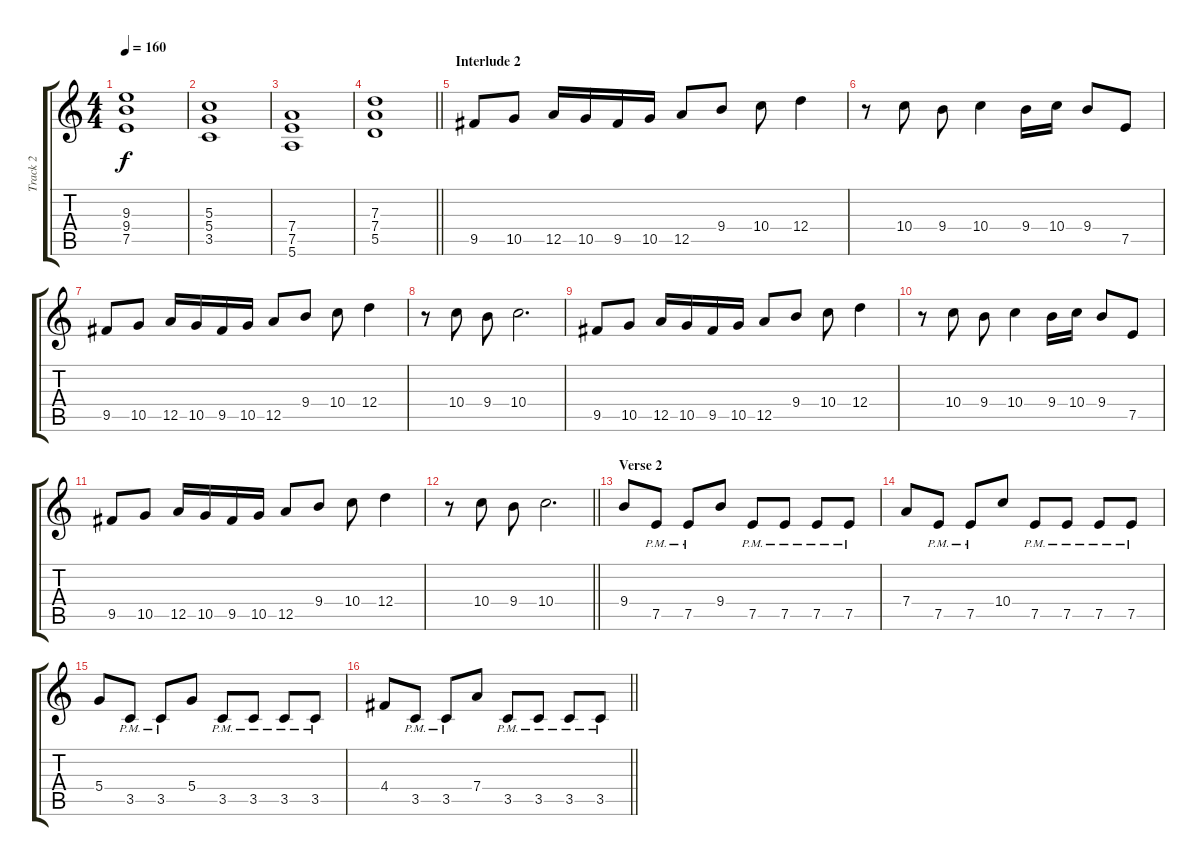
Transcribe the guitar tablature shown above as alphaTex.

\track ("Track 2" "Track 2") {instrument distortionguitar}
\staff {score tabs}
\tuning (E4 B3 G3 D3 A2 E2) {hide}
\ts (4 4)
\tempo 160
\clef g2
\ks c
(9.3 9.4 7.5).1{dy f} |
(5.3 5.4 3.5).1 |
(7.4 7.5 5.6).1 |
\barLineRight lightlight
(7.3 7.4 5.5).1 |
\section ("" "Interlude 2")
9.5.8 10.5.8 12.5.16 10.5.16 9.5.16 10.5.16 12.5.8 9.4.8 10.4.8 12.4.4 |
r.8 10.4.8 9.4.8 10.4.4 9.4.16 10.4.16 9.4.8 7.5.8 |
9.5.8 10.5.8 12.5.16 10.5.16 9.5.16 10.5.16 12.5.8 9.4.8 10.4.8 12.4.4 |
r.8 10.4.8 9.4.8 10.4.2{d} |
9.5.8 10.5.8 12.5.16 10.5.16 9.5.16 10.5.16 12.5.8 9.4.8 10.4.8 12.4.4 |
r.8 10.4.8 9.4.8 10.4.4 9.4.16 10.4.16 9.4.8 7.5.8 |
9.5.8 10.5.8 12.5.16 10.5.16 9.5.16 10.5.16 12.5.8 9.4.8 10.4.8 12.4.4 |
\barLineRight lightlight
r.8 10.4.8 9.4.8 10.4.2{d} |
\section ("" "Verse 2")
9.4.8 7.5{pm}.8 7.5{pm}.8 9.4.8 7.5{pm}.8 7.5{pm}.8 7.5{pm}.8 7.5{pm}.8 |
7.4.8 7.5{pm}.8 7.5{pm}.8 10.4.8 7.5{pm}.8 7.5{pm}.8 7.5{pm}.8 7.5{pm}.8 |
5.4.8 3.5{pm}.8 3.5{pm}.8 5.4.8 3.5{pm}.8 3.5{pm}.8 3.5{pm}.8 3.5{pm}.8 |
\barLineRight lightlight
4.4.8 3.5{pm}.8 3.5{pm}.8 7.4.8 3.5{pm}.8 3.5{pm}.8 3.5{pm}.8 3.5{pm}.8
